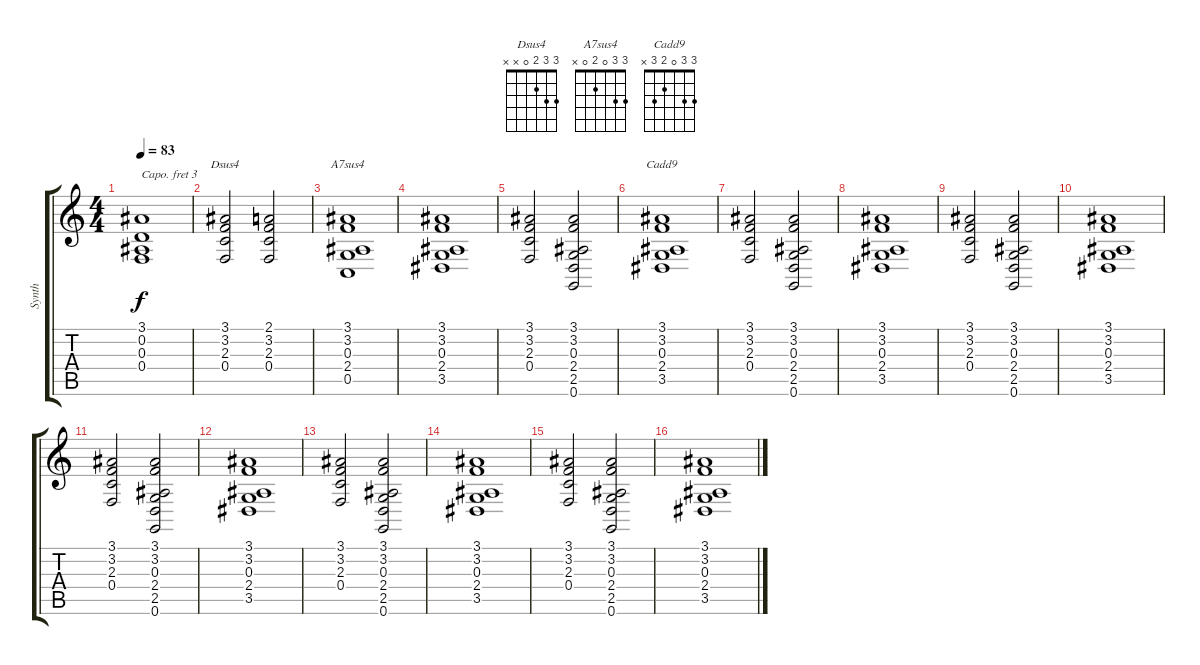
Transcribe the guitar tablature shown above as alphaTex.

\track ("Synth" "Synth") {instrument choiraahs}
\staff {score tabs}
\capo 3
\tuning (E4 B3 G3 D3 A2 E2) {hide}
\chord ("Dsus4" 3 3 2 0 x x)
\chord ("A7sus4" 3 3 0 2 0 x)
\chord ("Cadd9" 3 3 0 2 3 x)
\ts (4 4)
\tempo 83
\clef g2
\ks c
(3.1 0.2 0.3 0.4).1{dy f instrument choiraahs} |
(3.1 3.2 2.3 0.4).2{ch "Dsus4"} (2.1 3.2 2.3 0.4).2 |
(3.1 3.2 0.3 2.4 0.5).1{ch "A7sus4"} |
(3.1 3.2 0.3 2.4 3.5).1 |
(3.1 3.2 2.3 0.4).2 (3.1 3.2 0.3 2.4 2.5 0.6).2 |
(3.1 3.2 0.3 2.4 3.5).1{ch "Cadd9"} |
(3.1 3.2 2.3 0.4).2 (3.1 3.2 0.3 2.4 2.5 0.6).2 |
(3.1 3.2 0.3 2.4 3.5).1 |
(3.1 3.2 2.3 0.4).2 (3.1 3.2 0.3 2.4 2.5 0.6).2 |
(3.1 3.2 0.3 2.4 3.5).1 |
(3.1 3.2 2.3 0.4).2 (3.1 3.2 0.3 2.4 2.5 0.6).2 |
(3.1 3.2 0.3 2.4 3.5).1 |
(3.1 3.2 2.3 0.4).2 (3.1 3.2 0.3 2.4 2.5 0.6).2 |
(3.1 3.2 0.3 2.4 3.5).1 |
(3.1 3.2 2.3 0.4).2 (3.1 3.2 0.3 2.4 2.5 0.6).2 |
(3.1 3.2 0.3 2.4 3.5).1
